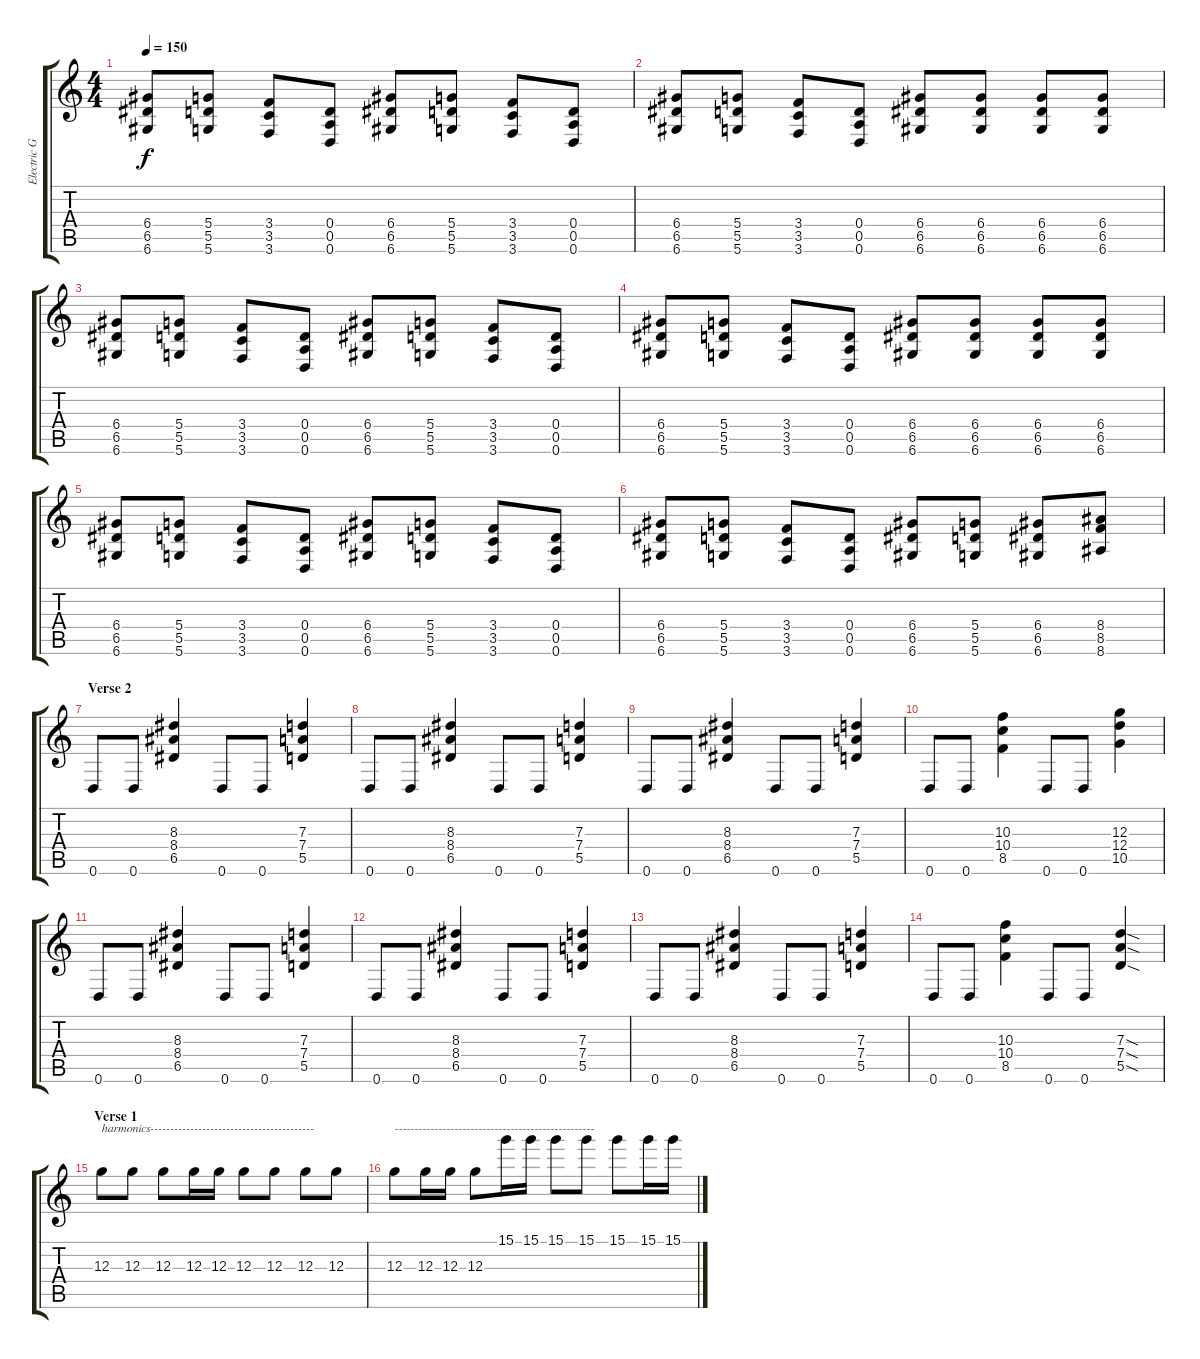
\track ("Electric Guitar 1" "Electric G") {instrument overdrivenguitar}
\staff {score tabs}
\tuning (E4 B3 G3 D3 A2 D2) {hide}
\ts (4 4)
\tempo 150
\clef g2
\ks c
(6.4 6.5 6.6).8{dy f} (5.4 5.5 5.6).8 (3.4 3.5 3.6).8 (0.4 0.5 0.6).8 (6.4 6.5 6.6).8 (5.4 5.5 5.6).8 (3.4 3.5 3.6).8 (0.4 0.5 0.6).8 |
(6.4 6.5 6.6).8 (5.4 5.5 5.6).8 (3.4 3.5 3.6).8 (0.4 0.5 0.6).8 (6.4 6.5 6.6).8 (6.4 6.5 6.6).8 (6.4 6.5 6.6).8 (6.4 6.5 6.6).8 |
(6.4 6.5 6.6).8 (5.4 5.5 5.6).8 (3.4 3.5 3.6).8 (0.4 0.5 0.6).8 (6.4 6.5 6.6).8 (5.4 5.5 5.6).8 (3.4 3.5 3.6).8 (0.4 0.5 0.6).8 |
(6.4 6.5 6.6).8 (5.4 5.5 5.6).8 (3.4 3.5 3.6).8 (0.4 0.5 0.6).8 (6.4 6.5 6.6).8 (6.4 6.5 6.6).8 (6.4 6.5 6.6).8 (6.4 6.5 6.6).8 |
(6.4 6.5 6.6).8 (5.4 5.5 5.6).8 (3.4 3.5 3.6).8 (0.4 0.5 0.6).8 (6.4 6.5 6.6).8 (5.4 5.5 5.6).8 (3.4 3.5 3.6).8 (0.4 0.5 0.6).8 |
(6.4 6.5 6.6).8 (5.4 5.5 5.6).8 (3.4 3.5 3.6).8 (0.4 0.5 0.6).8 (6.4 6.5 6.6).8 (5.4 5.5 5.6).8 (6.4 6.5 6.6).8 (8.4 8.5 8.6).8 |
\section ("" "Verse 2")
0.6.8 0.6.8 (8.3 8.4 6.5).4 0.6.8 0.6.8 (7.3 7.4 5.5).4 |
0.6.8 0.6.8 (8.3 8.4 6.5).4 0.6.8 0.6.8 (7.3 7.4 5.5).4 |
0.6.8 0.6.8 (8.3 8.4 6.5).4 0.6.8 0.6.8 (7.3 7.4 5.5).4 |
0.6.8 0.6.8 (10.3 10.4 8.5).4 0.6.8 0.6.8 (12.3 12.4 10.5).4 |
0.6.8 0.6.8 (8.3 8.4 6.5).4 0.6.8 0.6.8 (7.3 7.4 5.5).4 |
0.6.8 0.6.8 (8.3 8.4 6.5).4 0.6.8 0.6.8 (7.3 7.4 5.5).4 |
0.6.8 0.6.8 (8.3 8.4 6.5).4 0.6.8 0.6.8 (7.3 7.4 5.5).4 |
0.6.8 0.6.8 (10.3 10.4 8.5).4 0.6.8 0.6.8 (7.3{sod} 7.4{sod} 5.5{sod}).4 |
\section ("" "Verse 1")
12.3.8{txt "harmonics-----------------------------------------"} 12.3.8 12.3.8 12.3.16 12.3.16 12.3.8 12.3.8 12.3.8 12.3.8 |
12.3.8{txt "--------------------------------------------------"} 12.3.16 12.3.16 12.3.8 15.1.16 15.1.16 15.1.8 15.1.8 15.1.8 15.1.16 15.1.16
